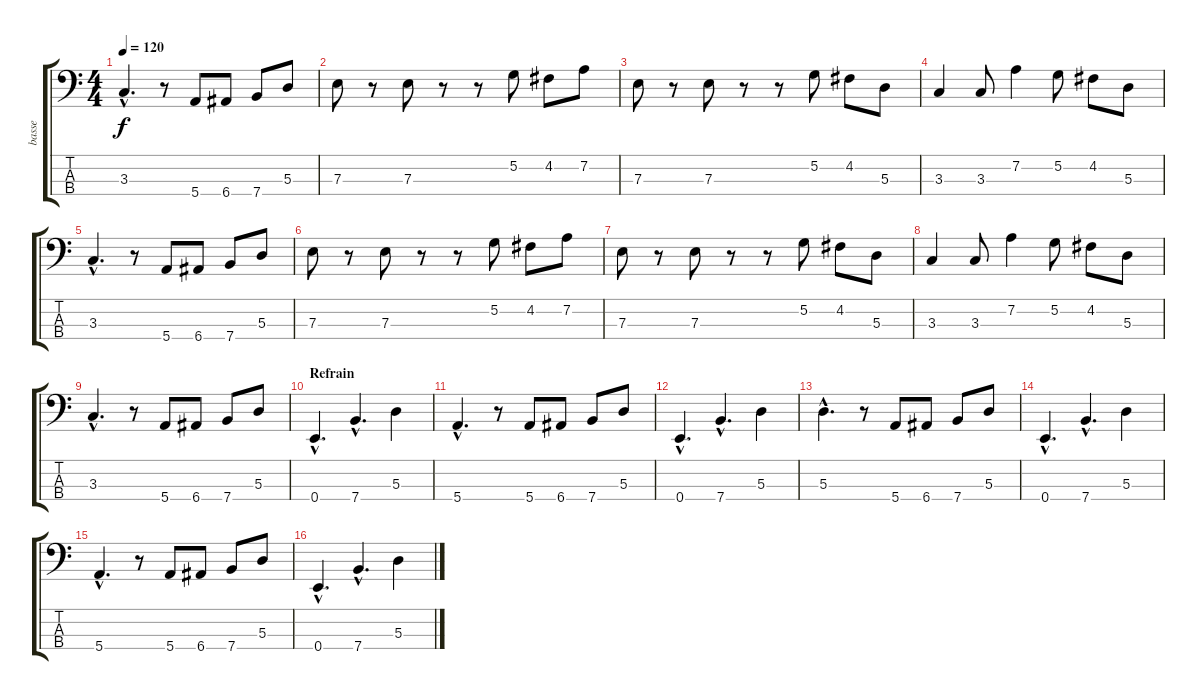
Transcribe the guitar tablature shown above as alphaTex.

\track ("basse" "basse") {instrument electricbasspick}
\staff {score tabs}
\tuning (G2 D2 A1 E1) {hide}
\ts (4 4)
\tempo 120
\clef f4
\ks c
3.3{hac}.4{d dy f} r.8 5.4.8 6.4.8 7.4.8 5.3.8 |
7.3.8 r.8 7.3.8 r.8 r.8 5.2.8 4.2.8 7.2.8 |
7.3.8 r.8 7.3.8 r.8 r.8 5.2.8 4.2.8 5.3.8 |
3.3.4 3.3.8 7.2.4 5.2.8 4.2.8 5.3.8 |
3.3{hac}.4{d} r.8 5.4.8 6.4.8 7.4.8 5.3.8 |
7.3.8 r.8 7.3.8 r.8 r.8 5.2.8 4.2.8 7.2.8 |
7.3.8 r.8 7.3.8 r.8 r.8 5.2.8 4.2.8 5.3.8 |
3.3.4 3.3.8 7.2.4 5.2.8 4.2.8 5.3.8 |
3.3{hac}.4{d} r.8 5.4.8 6.4.8 7.4.8 5.3.8 |
\section ("" "Refrain")
0.4{hac}.4{d} 7.4{hac}.4{d} 5.3.4 |
5.4{hac}.4{d} r.8 5.4.8 6.4.8 7.4.8 5.3.8 |
0.4{hac}.4{d} 7.4{hac}.4{d} 5.3.4 |
5.3{hac}.4{d} r.8 5.4.8 6.4.8 7.4.8 5.3.8 |
0.4{hac}.4{d} 7.4{hac}.4{d} 5.3.4 |
5.4{hac}.4{d} r.8 5.4.8 6.4.8 7.4.8 5.3.8 |
0.4{hac}.4{d} 7.4{hac}.4{d} 5.3.4
